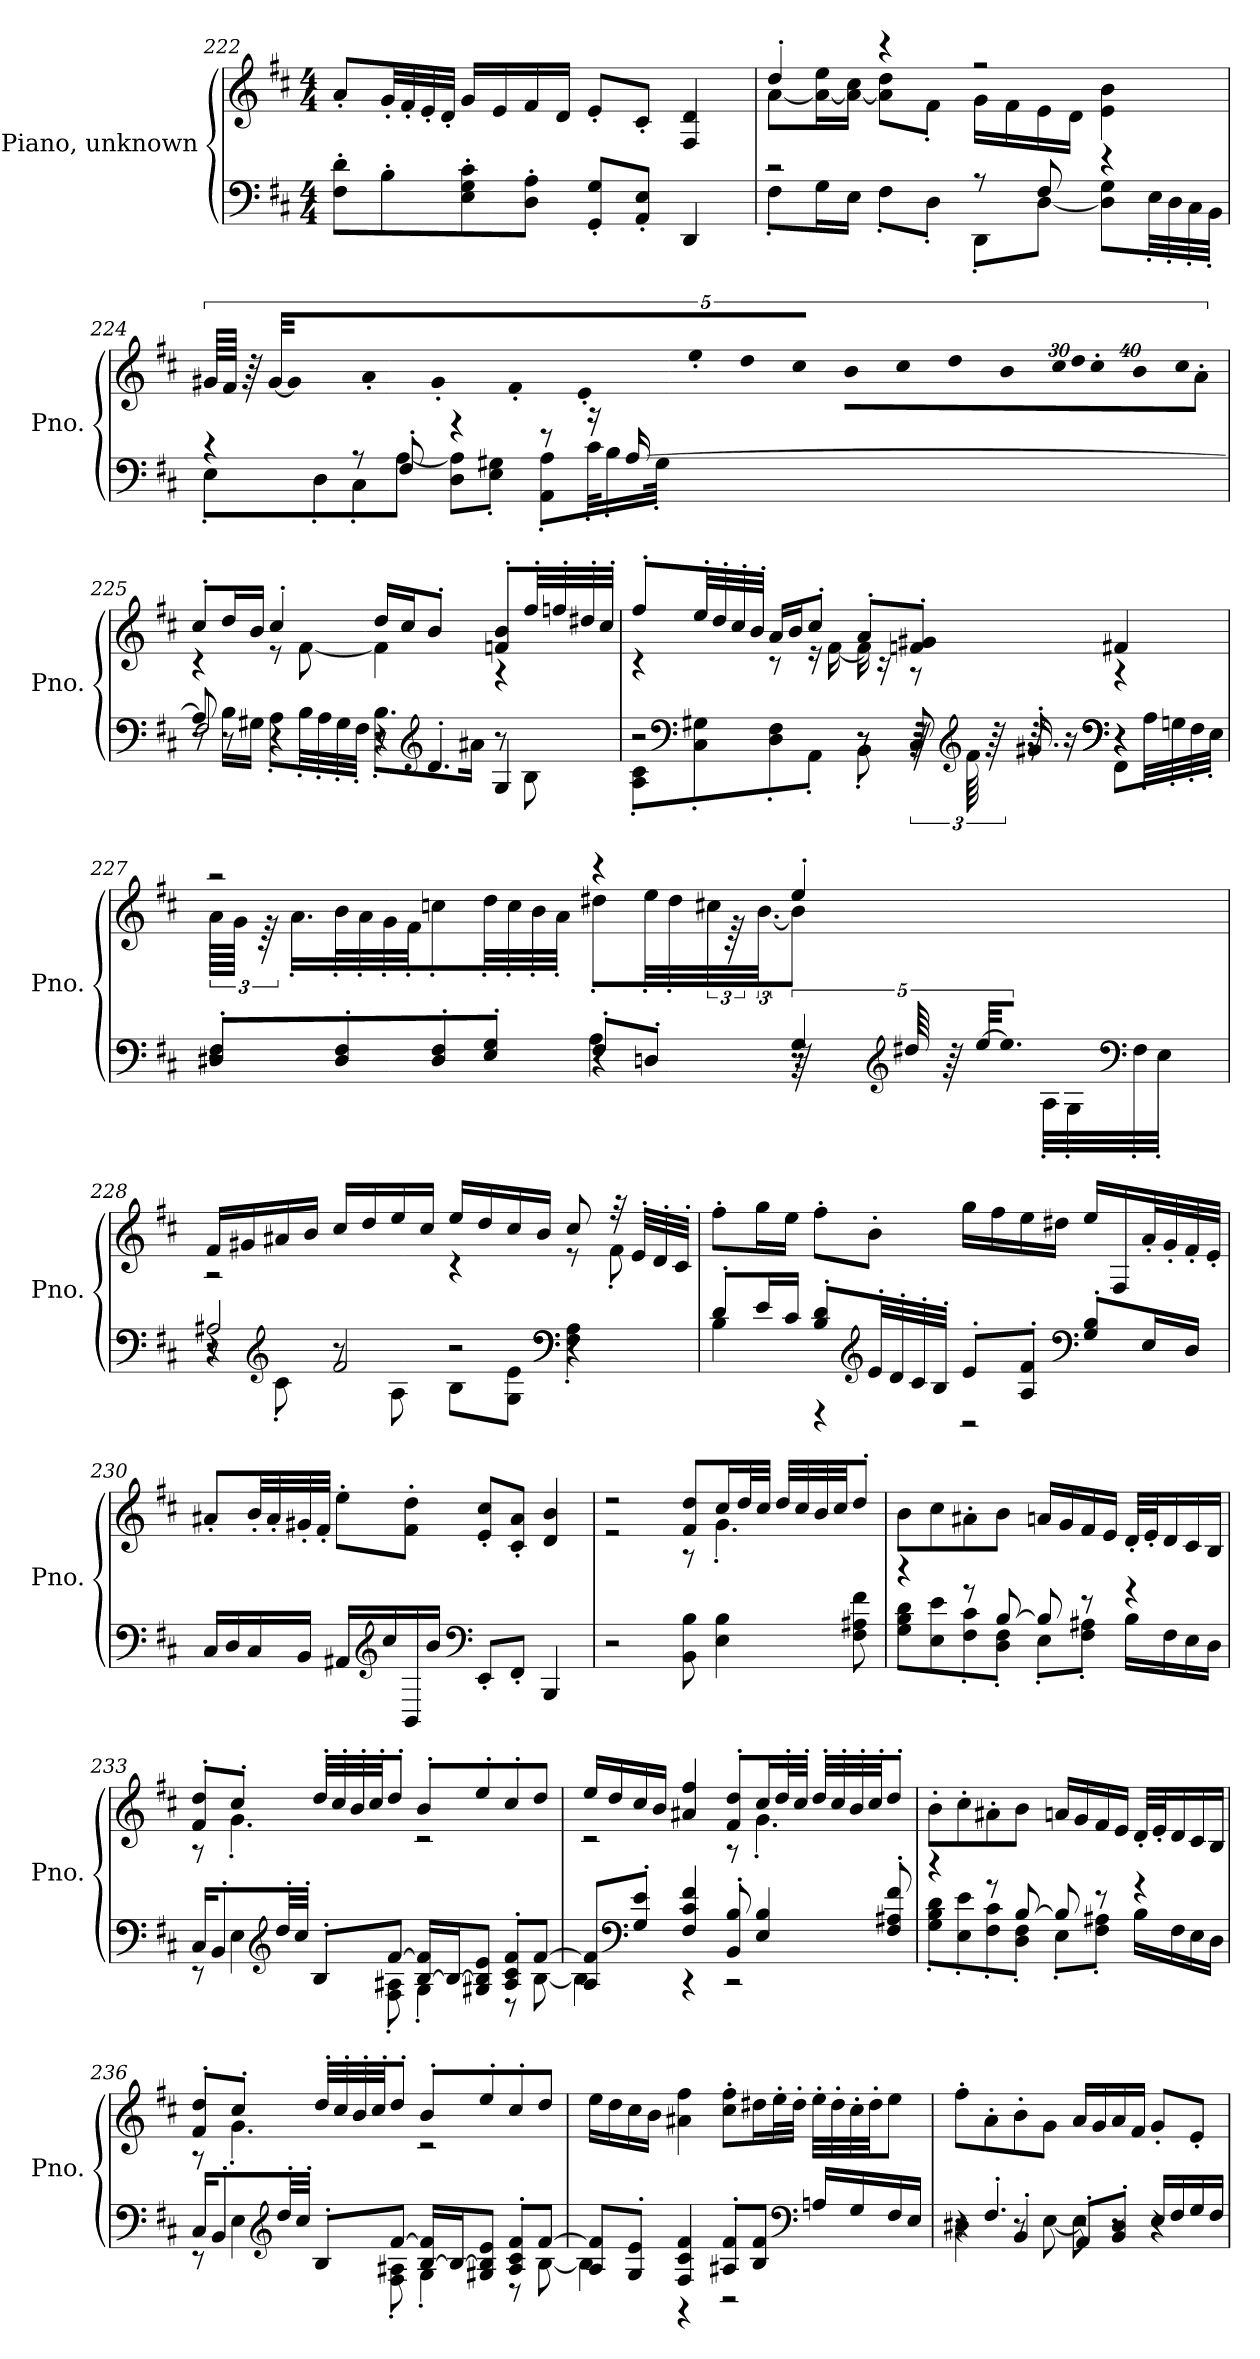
**kern	**kern
*part1	*part1
*staff2	*staff1
*I"Piano, unknown	*
*I'Pno.	*
!!LO:LB:g=z
*clefF4	*clefG2
*k[f#c#]	*k[f#c#]
*M4/4	*M4/4
=222	=222
8F#\' 8d\'L	8a'/L
8B'\	32g'/LL
.	32f#'/
.	32e'/
.	32d'/JJJ
8E\' 8G\' 8c#\'	16g/LL
.	16e/
8D\' 8A\'J	16f#/
.	16d/JJ
8GG/' 8G/'L	8e'/L
8AA/' 8E/'J	8c#'/J
4DD/	4F#/ 4d/
=223	=223
*^	*^
2r	8F#'\L	4dd'/	[8a\L
.	16G\L	.	16a\_ 16ee\L
.	16E\JJ	.	16a\_ 16cc#\JJ
.	8F#'\L	4r	8a\] 8dd\L
.	8D'\J	.	8f#'\J
8r	8DD'\L	2r	16g\LL
.	.	.	16f#\
8F#/	[8D\J	.	16e\
.	.	.	16d\JJ
4r	8D\] 8G\L	.	4e\ 4b\
.	32E'\LL	.	.
.	32D'\	.	.
.	32C#'\	.	.
.	32BB'\JJJ	.	.
*	*	*v	*v
!!LO:LB:g=z
=224	=224	=224
4r	8E'\L	80g#X/LLLL
.	.	80f#/JJJJ
.	.	80r
.	.	[40g#/KLL
.	.	16g#/]
.	8D'\	32a'/L
.	.	32g#'/
.	.	32f#'/
.	.	32e'/JJ
8r	8C#'\	8ee'/
8F#'/	[8A\J	16dd/L
.	.	16cc#/JJ
4r	8D\ 8A\]L	16b\LL
.	.	16cc#\
.	8E\' 8G#X\'J	16dd\
.	.	16b\
*	*	*Xbrackettup
!	!	!LO:N:vis=64
8r	8AA\' 8A\'L	960%17cc#\KL
!	!	!LO:N:vis=32
.	.	640%23dd\
!	!	!LO:N:vis=64
.	.	960%17cc#'\L
!	!	!LO:N:vis=64
.	.	960%17b\J
!	!	!LO:N:vis=32
.	.	640%23cc#\JJ
16r	32c#'\KL	8a'\J
.	16B'\	.
[16A/	.	.
.	32G#'\JJk	.
!!LO:PB:g=z
=225	=225	=225
*	*^	*^
8A/]	8r	2F#/	8cc#'/L	4r
8r	16B\LL	.	16dd/L	.
.	16G#X\JJ	.	16b/JJ	.
4r	8A'\L	.	4cc#'/	8r
.	32B'\LL	.	.	[8f#\
.	32A'\	.	.	.
.	32G#'\	.	.	.
.	32F#'\JJJ	.	.	.
8r	8.B'\L	4r	16dd/LL	4f#\]
.	.	.	16cc#/J	.
*clefG2	*	*	*	*
4.d'/	.	.	8b'/J	.
.	16a#X\Jk	.	.	.
.	8r	4G#/	8fn/' 8b/'L	4r
.	8B\	.	32ff#'/LL	.
.	.	.	32ffn'/	.
.	.	.	32dd#X'/	.
.	.	.	32cc#'/JJJ	.
!!LO:LB:g=z	!!
=226	=226	=226	=226	=226
2r	8A\' 8c#\'L	2r	8ff#'/L	4r
*clefF4	*	*	*	*
.	8C#\' 8G#X\'	.	32ee'/LL	.
.	.	.	32dd'/	.
.	.	.	32cc#'/	.
.	.	.	32b'/JJJ	.
.	8D\' 8F#\'	.	16a/LL	8r
.	.	.	16b/J	.
.	8AA'\J	.	8cc#'/J	16r
.	.	.	.	[16f#\
8r	8BB'\	8r	8a'/L	16f#\]
.	.	.	.	16r
32r	96r	8C#/	8fn/' 8g#X/'J	8r
*clefG2	*	*	*	*
.	96f#\	.	.	.
.	96r	.	.	.
16.g#X'/	32r	.	.	.
.	16r	.	.	.
*clefF4	*	*	*	*
4r	8FF#\L	4r	4f#X/	4r
.	32A'\LL	.	.	.
.	32Gn'\	.	.	.
.	32F#'\	.	.	.
.	32E'\JJJ	.	.	.
!!LO:LB:g=z	!!
=227	=227	=227	=227	=227
*	*	*	*	*brackettup
8D#X/' 8F#/'L	2r	2r	2r	96a\LLLL
.	.	.	.	96g\JJJJ
.	.	.	.	96r
.	.	.	.	16.a'\LL
8D#/' 8F#/'	.	.	.	32b'\L
.	.	.	.	32a'\
.	.	.	.	32g'\
.	.	.	.	32f#'\JJ
8D#/' 8F#/'	.	.	.	8ccn'\
8E/' 8G/'J	.	.	.	32dd'\LL
.	.	.	.	32cc'\
.	.	.	.	32b'\
.	.	.	.	32a'\JJJ
8F#'/L	4A\	4r	4r	8dd#X'\L
8Dn'/J	.	.	.	32ee'\LL
.	.	.	.	32dd#'\
.	.	.	.	48cc#X\JJJ
.	.	.	.	96r
.	.	.	.	[48.b\
80r	8r	4G/	4ee'/	4b\]
*clefG2	*	*	*	*
80dd#X/	.	.	.	.
80r	.	.	.	.
[40ee/KKL	.	.	.	.
8.ee/J]	.	.	.	.
.	32A'\LLL	.	.	.
.	32G'\	.	.	.
*clefF4	*	*	*	*
.	32F#'\	.	.	.
.	32E'\JJJ	.	.	.
!!LO:LB:g=z	!!
=228	=228	=228	=228	=228
4r	8r	2A#X/	16f#/LL	2r
.	.	.	16g#X/	.
*clefG2	*	*	*	*
.	8c#'\	.	16a#X/	.
.	.	.	16b/JJ	.
2f#/	8r	.	16cc#/LL	.
.	.	.	16dd/	.
.	8A#\	.	16ee/	.
.	.	.	16cc#/JJ	.
.	8B\L	2r	16ee/LL	4r
.	.	.	16dd/	.
.	8G\ 8e\J	.	16cc#/	.
.	.	.	16b/JJ	.
*clefF4	*	*	*	*
4r	4F#\' 4A#\'	.	8cc#/	8r
.	.	.	32r	8f#'\
.	.	.	32e'/LLL	.
.	.	.	32d'/	.
.	.	.	32c#'/JJJ	.
*	*v	*v	*	*
*	*	*v	*v
=229	=229	=229
8d'/L	4B\	8ff#'\L
16e/L	.	16gg\L
16c#/JJ	.	16ee\JJ
8B/' 8d/'L	4r	8ff#'\L
*clefG2	*	*
32e'/LL	.	8b'\J
32d'/	.	.
32c#'/	.	.
32B'/JJJ	.	.
8e'/L	2r	16gg\LL
.	.	16ff#\
8A/' 8f#/'J	.	16ee\
.	.	16dd#X\JJ
*clefF4	*	*
8G/' 8B/'L	.	16ee/LL
.	.	16F#/
16E/L	.	32a'/L
.	.	32g'/
16D/JJ	.	32f#'/
.	.	32e'/JJJ
*v	*v	*
!!LO:LB:g=z
=230	=230
16C#/LL	8a#X'/L
16D/	.
16C#/	32b'/LL
.	32a#'/
16BB/JJ	32g#X'/
.	32f#'/JJJ
16AA#X/LL	8ee'\L
*clefG2	*
16cc#/	.
16BB/	8f#\' 8dd\'J
16b/JJ	.
*clefF4	*
8EE'/L	8e/' 8cc#/'L
8FF#'/J	8c#/' 8a#/'J
4BBB/	4d/ 4b/
=231	=231
*	*^
2r	2r	2r
8BB\ 8B\	8f#/ 8dd/L	8r
4E\ 4B\	16cc#/L	4.g'\
.	32dd/L	.
.	32cc#/JJJ	.
.	32dd/LLL	.
.	32cc#/	.
.	32b/	.
.	32cc#/JJ	.
8F#\ 8A#X\ 8f#\	8dd'/J	.
*	*v	*v
=232	=232
*^	*
4r	8G\ 8B\ 8d\L	8b\L
.	8E\ 8e\	8cc#\
8r	8F#\' 8c#\'	8a#X'\
[8B/	8D\' 8F#\'J	8b\J
8B/]	8E'\L	16an/LL
.	.	16g/
8r	8F#\' 8A#X\'J	16f#/
.	.	16e/JJ
4r	16B\LL	32d'/LLL
.	.	32e'/J
.	16F#\	16d/
.	16E\	16c#/
.	16D\JJ	16B/JJ
!!LO:LB:g=z
=233	=233	=233
*	*	*^
16C#/KL	8r	8f#/' 8dd/'L	8r
8BB'/	.	.	.
.	4E\	8cc#'/J	4.g'\
*clefG2	*	*	*
32dd'/LL	.	.	.
32cc#'/JJJ	.	.	.
8B'/L	.	32dd'/LLL	.
.	.	32cc#'/	.
.	.	32b'/	.
.	.	32cc#'/JJ	.
[8f#/J	8F#\' 8A#X\'	8dd'/J	.
[16B/ 16f#/]LL	4G'\	8b'/L	2r
16B/J_	.	.	.
8G#X/ 8B/] 8e/J	.	8ee'/	.
8A#/' 8c#/' 8f#/'L	8r	8cc#'/	.
[8f#/J	[8B\	8dd/J	.
=234	=234	=234	=234
8A/ 8f#/]L	4B\]	16ee/LL	2r
.	.	16dd/	.
*clefF4	*	*	*
8G/' 8e/'J	.	16cc#/	.
.	.	16b/JJ	.
4F#/ 4c#/ 4f#/	4r	4a#X/ 4ff#/	.
8BB/' 8B/'	2r	8f#/' 8dd/'L	8r
4E/ 4B/	.	16cc#/L	4.g'\
.	.	32dd'/L	.
.	.	32cc#'/JJJ	.
.	.	32dd'/LLL	.
.	.	32cc#'/	.
.	.	32b'/	.
.	.	32cc#'/JJ	.
8F#/' 8A#X/' 8f#/'	.	8dd'/J	.
*	*	*v	*v
!!LO:PB:g=z
=235	=235	=235
4r	8G\' 8B\' 8d\'L	8b'\L
.	8E\' 8e\'	8cc#'\
8r	8F#\' 8c#\'	8a#X'\
[8B/	8D\' 8F#\'J	8b\J
8B/]	8E'\L	16an/LL
.	.	16g/
8r	8F#\' 8A#X\'J	16f#/
.	.	16e/JJ
4r	16B\LL	32d'/LLL
.	.	32e'/J
.	16F#\	16d/
.	16E\	16c#/
.	16D\JJ	16B/JJ
=236	=236	=236
*	*	*^
16C#/KL	8r	8f#/' 8dd/'L	8r
8BB'/	.	.	.
.	4E\	8cc#'/J	4.g'\
*clefG2	*	*	*
32dd'/LL	.	.	.
32cc#'/JJJ	.	.	.
8B'/L	.	32dd'/LLL	.
.	.	32cc#'/	.
.	.	32b'/	.
.	.	32cc#'/JJ	.
[8f#/J	8F#\' 8A#X\'	8dd'/J	.
[16B/ 16f#/]LL	4G'\	8b'/L	2r
16B/J_	.	.	.
8G#X/ 8B/] 8e/J	.	8ee'/	.
8A#/' 8c#/' 8f#/'L	8r	8cc#'/	.
[8f#/J	[8B\	8dd/J	.
*	*	*v	*v
!!LO:LB:g=z
=237	=237	=237
8A/ 8f#/]L	4B\]	16ee\LL
.	.	16dd\
8G/' 8e/'J	.	16cc#\
.	.	16b\JJ
4F#/ 4c#/ 4f#/	4r	4a#X\ 4ff#\
8A#X/' 8f#/'L	2r	8cc#\' 8ff#\'L
8B/ 8f#/J	.	16dd#X\L
.	.	32ee'\L
.	.	32dd#'\JJJ
*clefF4	*	*
16An/LL	.	32ee'\LLL
.	.	32dd#'\
16G/	.	32cc#'\
.	.	32dd#'\JJ
16F#/	.	8ee\J
16E/JJ	.	.
=238	=238	=238
*	*^	*
8r	4D#X\	4r	8ff#'\L
4.F#'/	.	.	8a'\
.	8r	4BB'/	8b'\
.	[8E\	.	8g\J
2r	8E\]	8AA'/L	16a/LL
.	.	.	16g/
.	8r	8BB/' 8D#/'J	16a/
.	.	.	16f#/JJ
.	4r	16E/LL	8g'/L
.	.	16F#/	.
.	.	16G/	8e'/J
.	.	16F#/JJ	.
*v	*v	*v	*
=	=
*-	*-
